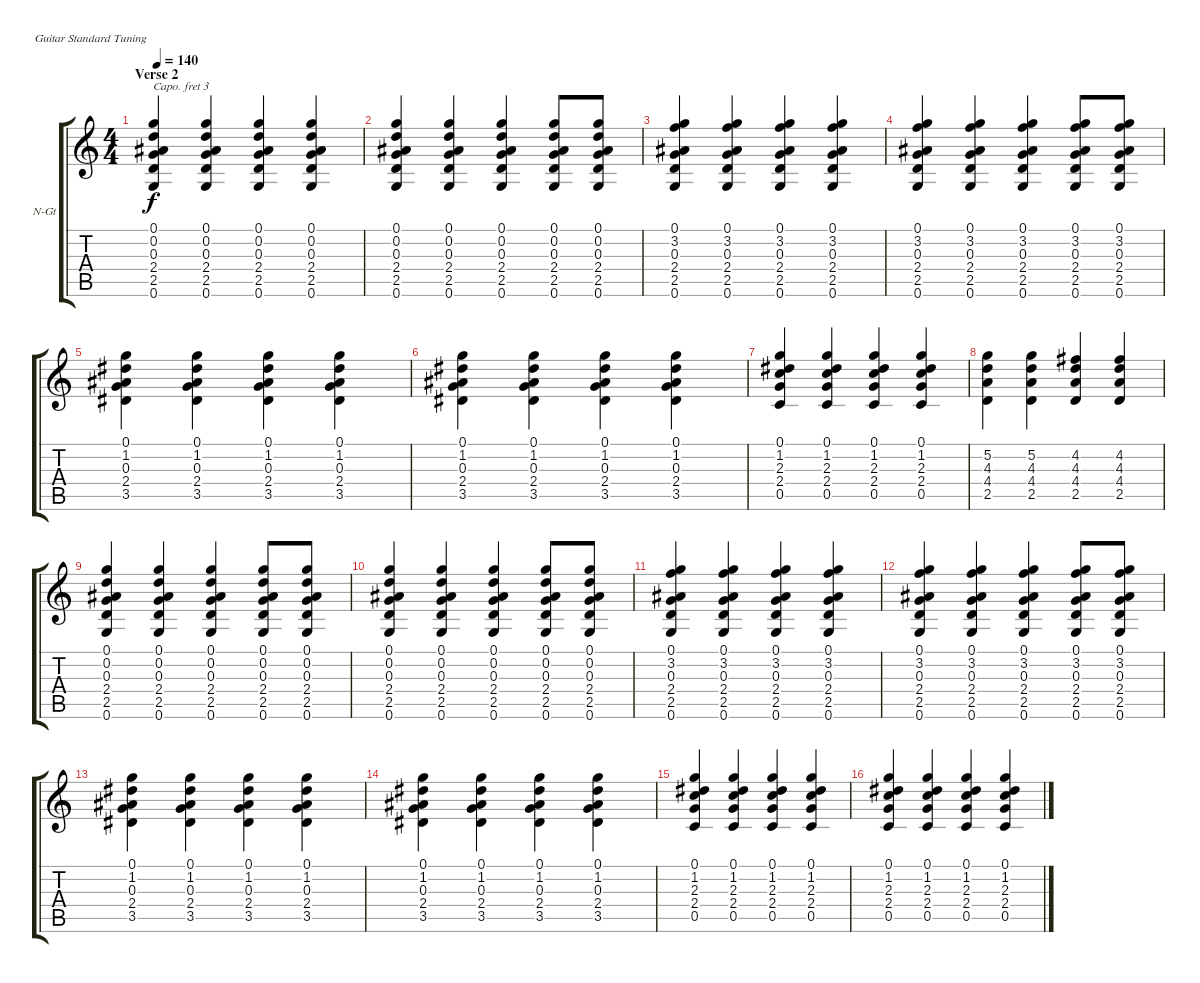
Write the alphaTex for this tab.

\bracketExtendMode groupsimilarinstruments
\firstSystemTrackNameOrientation horizontal
\otherSystemsTrackNameOrientation horizontal
\track ("Acoustic Guitar" "N-Gt") {instrument acousticguitarnylon}
\staff {score tabs}
\capo 3
\tuning (E4 B3 G3 D3 A2 E2)
\ts (4 4)
\section ("" "Verse 2")
\tempo 140
\clef g2
\ks c
(0.1 0.2 0.3 2.4 2.5 0.6).4{dy f} (0.1 0.2 0.3 2.4 2.5 0.6).4 (0.1 0.2 0.3 2.4 2.5 0.6).4 (0.1 0.2 0.3 2.4 2.5 0.6).4 |
(0.1 0.2 0.3 2.4 2.5 0.6).4 (0.1 0.2 0.3 2.4 2.5 0.6).4 (0.1 0.2 0.3 2.4 2.5 0.6).4 (0.1 0.2 0.3 2.4 2.5 0.6).8 (0.1 0.2 0.3 2.4 2.5 0.6).8 |
(0.1 3.2 0.3 2.4 2.5 0.6).4 (0.1 3.2 0.3 2.4 2.5 0.6).4 (0.1 3.2 0.3 2.4 2.5 0.6).4 (0.1 3.2 0.3 2.4 2.5 0.6).4 |
(0.1 3.2 0.3 2.4 2.5 0.6).4 (0.1 3.2 0.3 2.4 2.5 0.6).4 (0.1 3.2 0.3 2.4 2.5 0.6).4 (0.1 3.2 0.3 2.4 2.5 0.6).8 (0.1 3.2 0.3 2.4 2.5 0.6).8 |
(0.1 1.2 0.3 2.4 3.5).4 (0.1 1.2 0.3 2.4 3.5).4 (0.1 1.2 0.3 2.4 3.5).4 (0.1 1.2 0.3 2.4 3.5).4 |
(0.1 1.2 0.3 2.4 3.5).4 (0.1 1.2 0.3 2.4 3.5).4 (0.1 1.2 0.3 2.4 3.5).4 (0.1 1.2 0.3 2.4 3.5).4 |
(0.1 1.2 2.3 2.4 0.5).4 (0.1 1.2 2.3 2.4 0.5).4 (0.1 1.2 2.3 2.4 0.5).4 (0.1 1.2 2.3 2.4 0.5).4 |
(5.2 4.3 4.4 2.5).4 (5.2 4.3 4.4 2.5).4 (4.2 4.3 4.4 2.5).4 (4.2 4.3 4.4 2.5).4 |
(0.1 0.2 0.3 2.4 2.5 0.6).4 (0.1 0.2 0.3 2.4 2.5 0.6).4 (0.1 0.2 0.3 2.4 2.5 0.6).4 (0.1 0.2 0.3 2.4 2.5 0.6).8 (0.1 0.2 0.3 2.4 2.5 0.6).8 |
(0.1 0.2 0.3 2.4 2.5 0.6).4 (0.1 0.2 0.3 2.4 2.5 0.6).4 (0.1 0.2 0.3 2.4 2.5 0.6).4 (0.1 0.2 0.3 2.4 2.5 0.6).8 (0.1 0.2 0.3 2.4 2.5 0.6).8 |
(0.1 3.2 0.3 2.4 2.5 0.6).4 (0.1 3.2 0.3 2.4 2.5 0.6).4 (0.1 3.2 0.3 2.4 2.5 0.6).4 (0.1 3.2 0.3 2.4 2.5 0.6).4 |
(0.1 3.2 0.3 2.4 2.5 0.6).4 (0.1 3.2 0.3 2.4 2.5 0.6).4 (0.1 3.2 0.3 2.4 2.5 0.6).4 (0.1 3.2 0.3 2.4 2.5 0.6).8 (0.1 3.2 0.3 2.4 2.5 0.6).8 |
(0.1 1.2 0.3 2.4 3.5).4 (0.1 1.2 0.3 2.4 3.5).4 (0.1 1.2 0.3 2.4 3.5).4 (0.1 1.2 0.3 2.4 3.5).4 |
(0.1 1.2 0.3 2.4 3.5).4 (0.1 1.2 0.3 2.4 3.5).4 (0.1 1.2 0.3 2.4 3.5).4 (0.1 1.2 0.3 2.4 3.5).4 |
(0.1 1.2 2.3 2.4 0.5).4 (0.1 1.2 2.3 2.4 0.5).4 (0.1 1.2 2.3 2.4 0.5).4 (0.1 1.2 2.3 2.4 0.5).4 |
(0.1 1.2 2.3 2.4 0.5).4 (0.1 1.2 2.3 2.4 0.5).4 (0.1 1.2 2.3 2.4 0.5).4 (0.1 1.2 2.3 2.4 0.5).4
